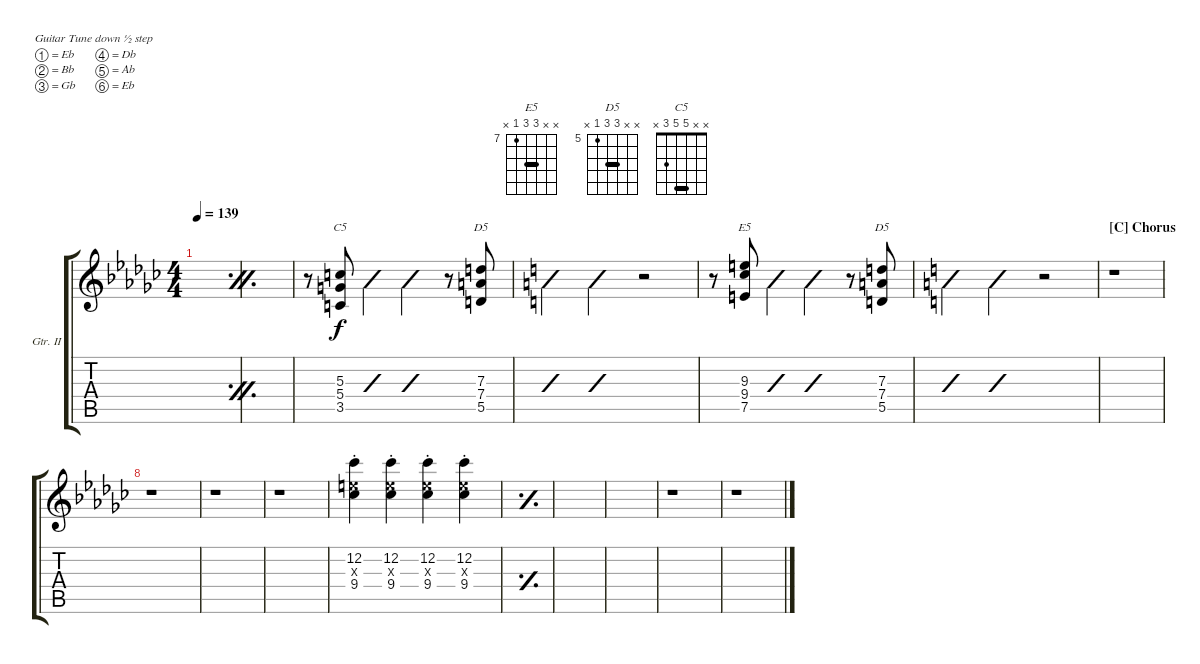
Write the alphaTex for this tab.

\bracketExtendMode groupsimilarinstruments
\firstSystemTrackNameOrientation horizontal
\otherSystemsTrackNameOrientation horizontal
\defaultBarNumberDisplay FirstOfSystem
\track ("Electric Guitar II" "Gtr. II") {instrument distortionguitar}
\staff {score tabs}
\tuning (Eb4 Bb3 Gb3 Db3 Ab2 Eb2)
\displaytranspose 13
\chord ("E5" x x 9 9 7 x) {firstfret 7 showfingering false barre 9}
\chord ("D5" x x 7 7 5 x) {firstfret 5 showfingering false barre 7}
\chord ("C5" x x 5 5 3 x) {showfingering false barre 5}
\ts (4 4)
\tempo 139
\clef g2
\simile firstofdouble
\ks gb
|
\simile secondofdouble
|
r.8 (5.4 5.3 3.5).8{ch "C5"} (5.4{st} 5.3{st} 3.5{st}).4{slashed} (5.4{st} 5.3{st} 3.5{st}).4{slashed} r.8 (7.4 7.3 5.5).8{ch "D5"} |
(7.4{st} 7.3{st} 5.5{st}).4{slashed} (7.3{st} 7.4{st} 5.5{st}).4{slashed} r.2 |
r.8 (9.4 9.3 7.5).8{ch "E5"} (9.3{st} 9.4{st} 7.5{st}).4{slashed} (9.4{st} 9.3{st} 7.5{st}).4{slashed} r.8 (7.4 7.3 5.5).8{ch "D5"} |
(7.4{st} 7.3{st} 5.5{st}).4{slashed} (7.3{st} 7.4{st} 5.5{st}).4{slashed} r.2 |
\section ("C" "Chorus")
r.1 |
r.1 |
r.1 |
r.1 |
(12.2{st} 9.3{st x} 9.4{st}).4 (12.2{st} 9.3{st x} 9.4{st}).4 (12.2{st} 9.3{st x} 9.4{st}).4 (12.2{st} 9.3{st x} 9.4{st}).4 |
\simile simple
|
|
|
\simile none
r.1 |
r.1
